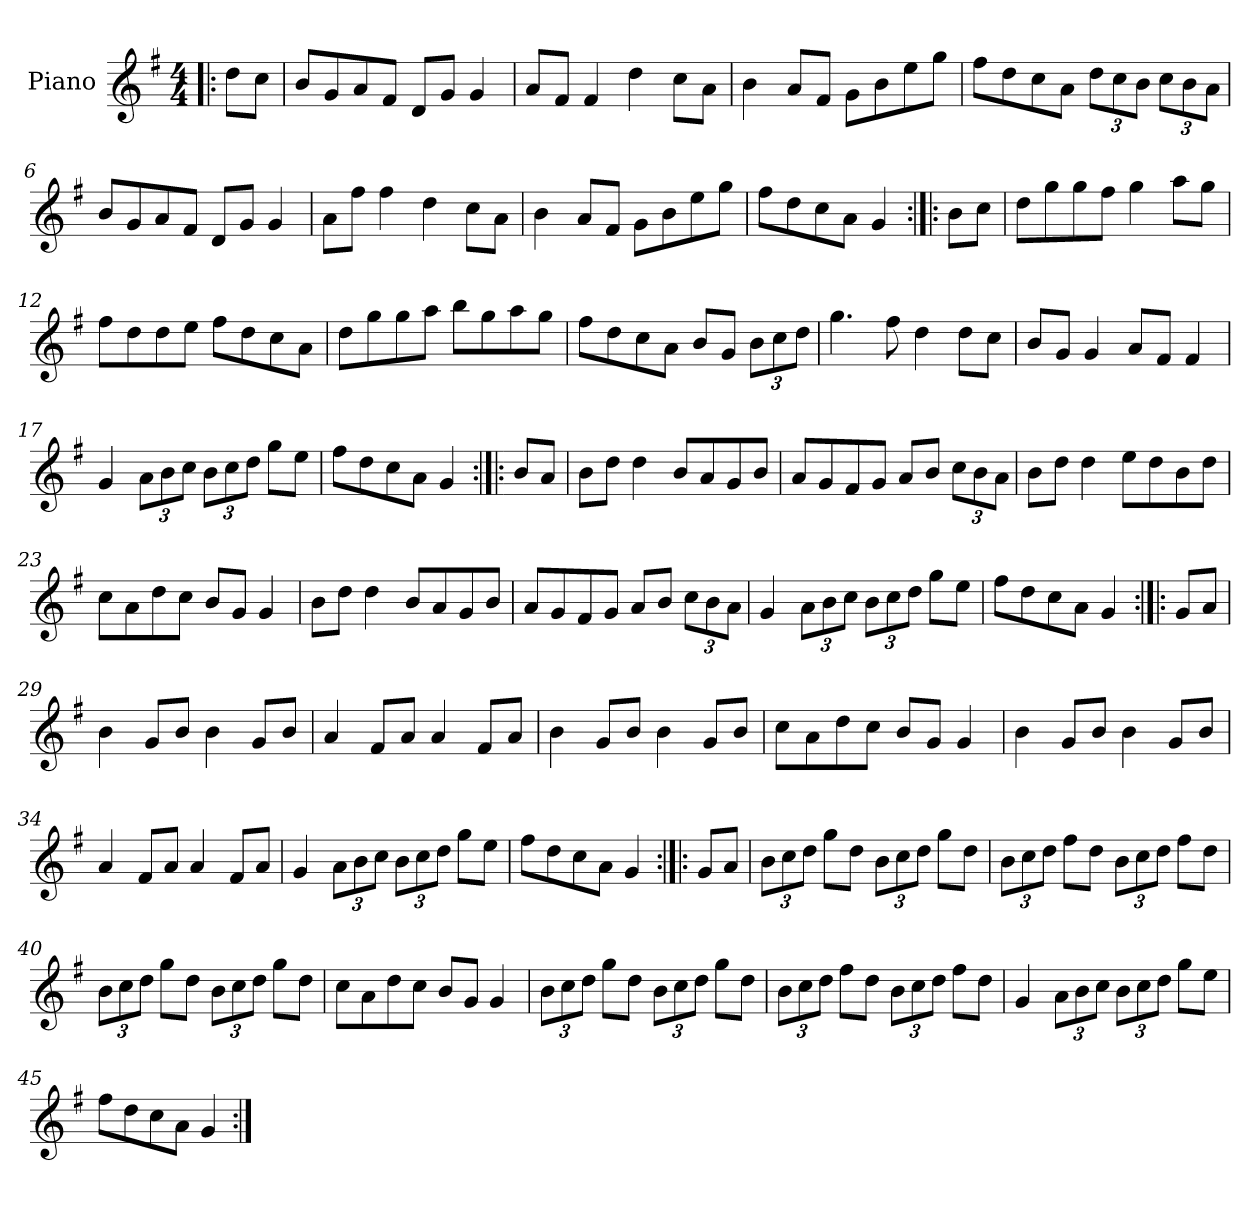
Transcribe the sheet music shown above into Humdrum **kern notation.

**kern
*part1
*staff1
*I"Piano
*I'Pno
*clefG2
*k[f#]
*G:
*M4/4
=1!|:
8dd\L
8cc\J
=2
8b/L
8g/
8a/
8f#/J
8d/L
8g/J
4g/
=3
8a/L
8f#/J
4f#/
4dd\
8cc\L
8a\J
=4
4b\
8a/L
8f#/J
8g\L
8b\
8ee\
8gg\J
!!LO:LB:g=z
=5
8ff#\L
8dd\
8cc\
8a\J
12dd\L
12cc\
12b\J
12cc\L
12b\
12a\J
=6
8b/L
8g/
8a/
8f#/J
8d/L
8g/J
4g/
=7
8a\L
8ff#\J
4ff#\
4dd\
8cc\L
8a\J
=8
4b\
8a/L
8f#/J
8g\L
8b\
8ee\
8gg\J
!!LO:LB:g=z
=9
8ff#\L
8dd\
8cc\
8a\J
4g/
=10:|!|:
8b\L
8cc\J
=11
8dd\L
8gg\
8gg\
8ff#\J
4gg\
8aa\L
8gg\J
=12
8ff#\L
8dd\
8dd\
8ee\J
8ff#\L
8dd\
8cc\
8a\J
=13
8dd\L
8gg\
8gg\
8aa\J
8bb\L
8gg\
8aa\
8gg\J
!!LO:LB:g=z
=14
8ff#\L
8dd\
8cc\
8a\J
8b/L
8g/J
12b\L
12cc\
12dd\J
=15
4.gg\
8ff#\
4dd\
8dd\L
8cc\J
=16
8b/L
8g/J
4g/
8a/L
8f#/J
4f#/
=17
4g/
12a\L
12b\
12cc\J
12b\L
12cc\
12dd\J
8gg\L
8ee\J
=18
8ff#\L
8dd\
8cc\
8a\J
4g/
!!LO:LB:g=z
=19:|!|:
8b/L
8a/J
=20
8b\L
8dd\J
4dd\
8b/L
8a/
8g/
8b/J
=21
8a/L
8g/
8f#/
8g/J
8a/L
8b/J
12cc\L
12b\
12a\J
=22
8b\L
8dd\J
4dd\
8ee\L
8dd\
8b\
8dd\J
=23
8cc\L
8a\
8dd\
8cc\J
8b/L
8g/J
4g/
!!LO:LB:g=z
=24
8b\L
8dd\J
4dd\
8b/L
8a/
8g/
8b/J
=25
8a/L
8g/
8f#/
8g/J
8a/L
8b/J
12cc\L
12b\
12a\J
=26
4g/
12a\L
12b\
12cc\J
12b\L
12cc\
12dd\J
8gg\L
8ee\J
=27
8ff#\L
8dd\
8cc\
8a\J
4g/
=28:|!|:
8g/L
8a/J
!!LO:LB:g=z
=29
4b\
8g/L
8b/J
4b\
8g/L
8b/J
=30
4a/
8f#/L
8a/J
4a/
8f#/L
8a/J
=31
4b\
8g/L
8b/J
4b\
8g/L
8b/J
=32
8cc\L
8a\
8dd\
8cc\J
8b/L
8g/J
4g/
=33
4b\
8g/L
8b/J
4b\
8g/L
8b/J
!!LO:LB:g=z
=34
4a/
8f#/L
8a/J
4a/
8f#/L
8a/J
=35
4g/
12a\L
12b\
12cc\J
12b\L
12cc\
12dd\J
8gg\L
8ee\J
=36
8ff#\L
8dd\
8cc\
8a\J
4g/
=37:|!|:
8g/L
8a/J
=38
12b\L
12cc\
12dd\J
8gg\L
8dd\J
12b\L
12cc\
12dd\J
8gg\L
8dd\J
!!LO:LB:g=z
=39
12b\L
12cc\
12dd\J
8ff#\L
8dd\J
12b\L
12cc\
12dd\J
8ff#\L
8dd\J
=40
12b\L
12cc\
12dd\J
8gg\L
8dd\J
12b\L
12cc\
12dd\J
8gg\L
8dd\J
=41
8cc\L
8a\
8dd\
8cc\J
8b/L
8g/J
4g/
=42
12b\L
12cc\
12dd\J
8gg\L
8dd\J
12b\L
12cc\
12dd\J
8gg\L
8dd\J
!!LO:LB:g=z
=43
12b\L
12cc\
12dd\J
8ff#\L
8dd\J
12b\L
12cc\
12dd\J
8ff#\L
8dd\J
=44
4g/
12a\L
12b\
12cc\J
12b\L
12cc\
12dd\J
8gg\L
8ee\J
=45
8ff#\L
8dd\
8cc\
8a\J
4g/
=:|!
*-
